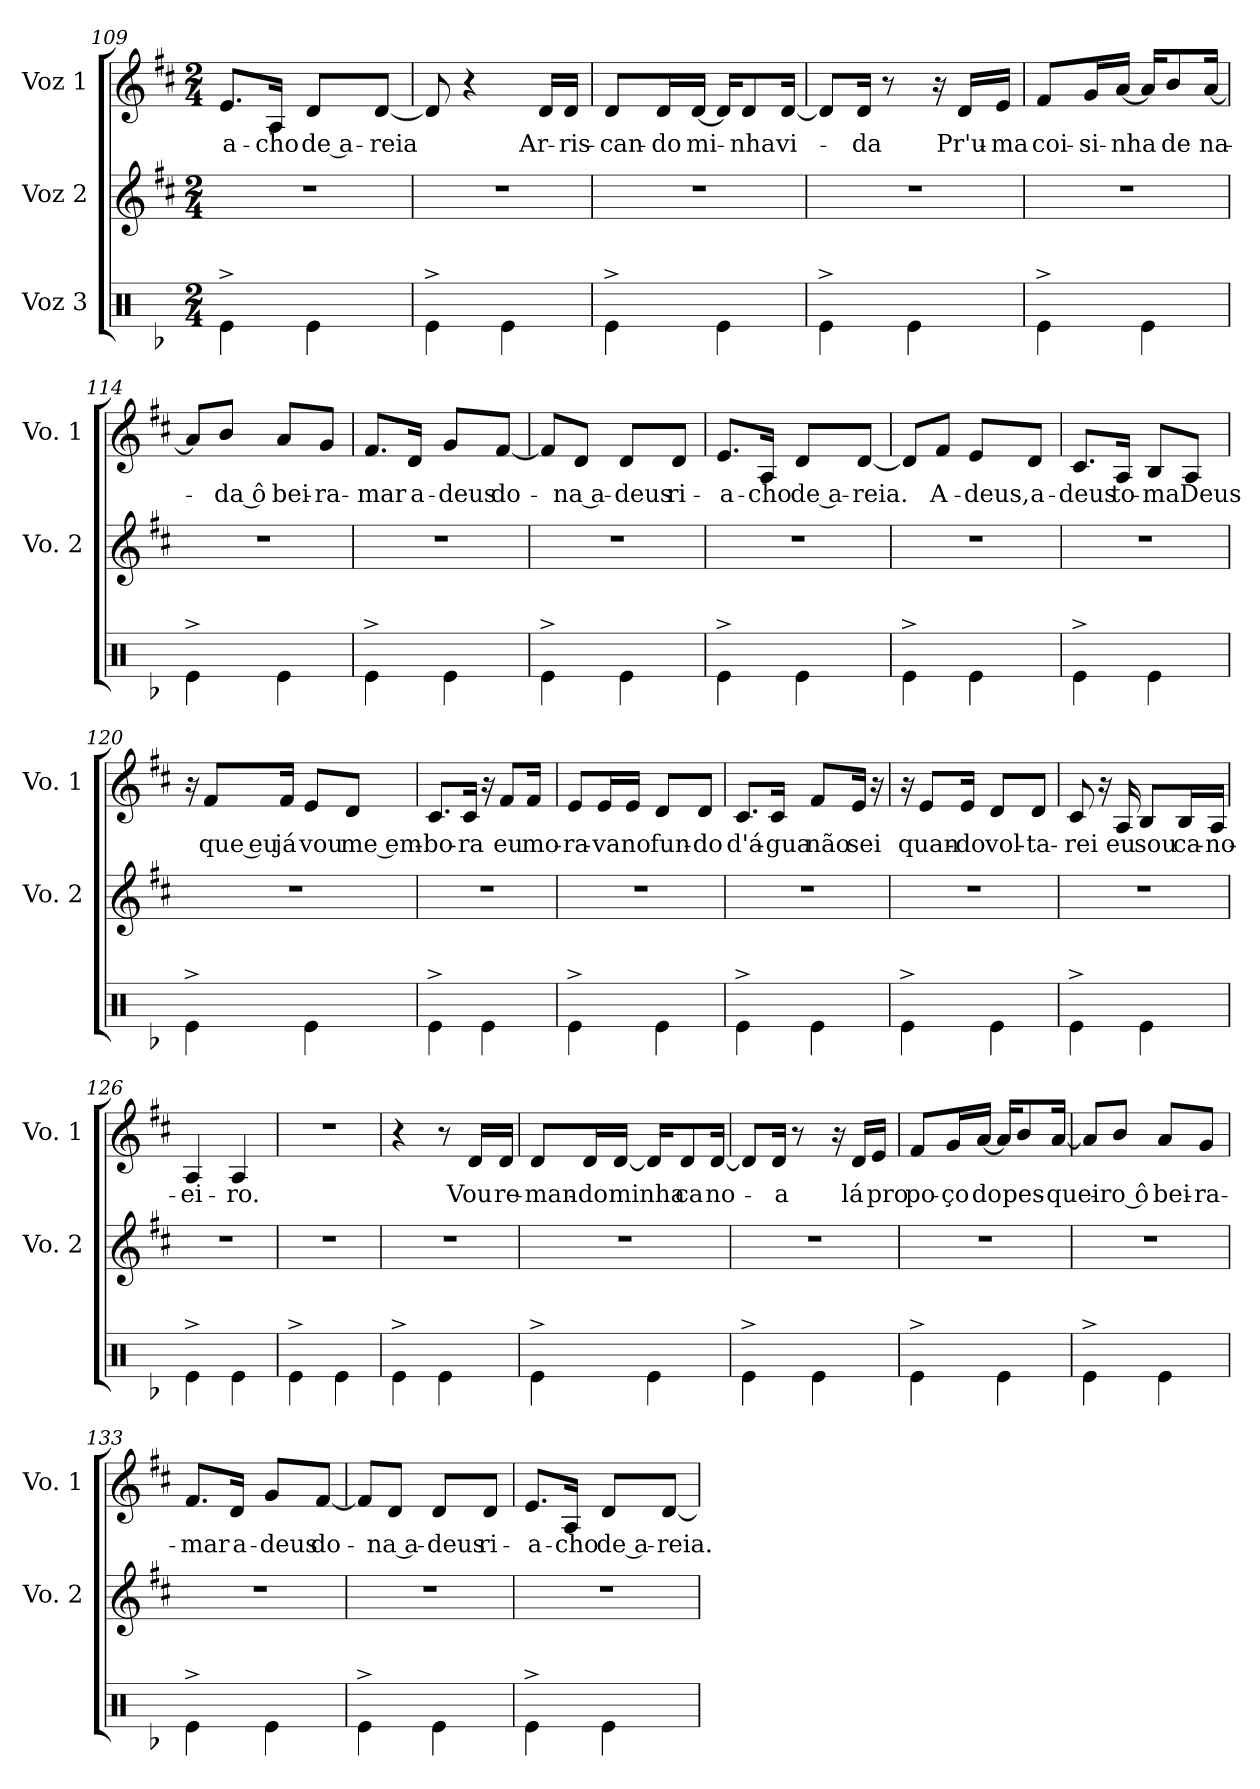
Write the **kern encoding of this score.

**kern	**kern	**kern	**text
*part3	*part2	*part1	*part1
*staff3	*staff2	*staff1	*staff1
*I"Voz 3	*I"Voz 2	*I"Voz 1	*
*	*I'Vo. 2	*I'Vo. 1	*
*clefX	*clefG2	*clefG2	*
*k[b-]	*k[f#c#]	*k[f#c#]	*
*M2/4	*M2/4	*M2/4	*
=109	=109	=109	=109
!	!	!	!LO:LY:b
4Re^\	2r	8.e/L	-a-
!	!	!	!LO:LY:b
.	.	16A/Jk	-cho
!	!	!	!LO:LY:b
4Re\	.	8d/L	de a-
!	!	!	!LO:LY:b
.	.	[8d/J	-reia
=110	=110	=110	=110
4Re^\	2r	8d/]	.
.	.	4r	.
4Re\	.	.	.
!	!	!	!LO:LY:b
.	.	16d/LL	Ar-
!	!	!	!LO:LY:b
.	.	16d/JJ	-ris-
!!LO:LB:g=z
=111	=111	=111	=111
!	!	!	!LO:LY:b
4Re^\	2r	8d/L	-can-
!	!	!	!LO:LY:b
.	.	16d/L	-do
!	!	!	!LO:LY:b
.	.	[16d/JJ	mi-
4Re\	.	16d/KL]	.
!	!	!	!LO:LY:b
.	.	8d/	-nha
!	!	!	!LO:LY:b
.	.	[16d/Jk	vi-
=112	=112	=112	=112
4Re^\	2r	8d/L]	.
!	!	!	!LO:LY:b
.	.	16d/Jk	-da
.	.	8r	.
4Re\	.	.	.
.	.	16r	.
!	!	!	!LO:LY:b
.	.	16d/LL	Pr'u-
!	!	!	!LO:LY:b
.	.	16e/JJ	-ma
=113	=113	=113	=113
!	!	!	!LO:LY:b
4Re^\	2r	8f#/L	coi-
!	!	!	!LO:LY:b
.	.	16g/L	-si-
!	!	!	!LO:LY:b
.	.	[16a/JJ	-nha
4Re\	.	16a/KL]	.
!	!	!	!LO:LY:b
.	.	8b/	de
!	!	!	!LO:LY:b
.	.	[16a/Jk	na-
=114	=114	=114	=114
4Re^\	2r	8a/L]	.
!	!	!	!LO:LY:b
.	.	8b/J	-da ô
!	!	!	!LO:LY:b
4Re\	.	8a/L	bei-
!	!	!	!LO:LY:b
.	.	8g/J	-ra-
=115	=115	=115	=115
!	!	!	!LO:LY:b
4Re^\	2r	8.f#/L	-mar
!	!	!	!LO:LY:b
.	.	16d/Jk	a-
!	!	!	!LO:LY:b
4Re\	.	8g/L	-deus
!	!	!	!LO:LY:b
.	.	[8f#/J	do-
!!LO:LB:g=z
=116	=116	=116	=116
4Re^\	2r	8f#/L]	.
!	!	!	!LO:LY:b
.	.	8d/J	-na a-
!	!	!	!LO:LY:b
4Re\	.	8d/L	-deus
!	!	!	!LO:LY:b
.	.	8d/J	ri-
=117	=117	=117	=117
!	!	!	!LO:LY:b
4Re^\	2r	8.e/L	-a-
!	!	!	!LO:LY:b
.	.	16A/Jk	-cho
!	!	!	!LO:LY:b
4Re\	.	8d/L	de a-
!	!	!	!LO:LY:b
.	.	[8d/J	-reia.
=118	=118	=118	=118
4Re^\	2r	8d/L]	.
!	!	!	!LO:LY:b
.	.	8f#/J	A-
!	!	!	!LO:LY:b
4Re\	.	8e/L	-deus,
!	!	!	!LO:LY:b
.	.	8d/J	a-
=119	=119	=119	=119
!	!	!	!LO:LY:b
4Re^\	2r	8.c#/L	-deus
!	!	!	!LO:LY:b
.	.	16A/Jk	to-
!	!	!	!LO:LY:b
4Re\	.	8B/L	-ma
!	!	!	!LO:LY:b
.	.	8A/J	Deus
=120	=120	=120	=120
4Re^\	2r	16r	.
!	!	!	!LO:LY:b
.	.	8f#/L	que eu
!	!	!	!LO:LY:b
.	.	16f#/Jk	já
!	!	!	!LO:LY:b
4Re\	.	8e/L	vou
!	!	!	!LO:LY:b
.	.	8d/J	me em-
!!LO:LB:g=z
=121	=121	=121	=121
!	!	!	!LO:LY:b
4Re^\	2r	8.c#/L	-bo-
!	!	!	!LO:LY:b
.	.	16c#/Jk	-ra
4Re\	.	16r	.
!	!	!	!LO:LY:b
.	.	8f#/L	eu
!	!	!	!LO:LY:b
.	.	16f#/Jk	mo-
=122	=122	=122	=122
!	!	!	!LO:LY:b
4Re^\	2r	8e/L	-ra-
!	!	!	!LO:LY:b
.	.	16e/L	-va
!	!	!	!LO:LY:b
.	.	16e/JJ	no
!	!	!	!LO:LY:b
4Re\	.	8d/L	fun-
!	!	!	!LO:LY:b
.	.	8d/J	-do
=123	=123	=123	=123
!	!	!	!LO:LY:b
4Re^\	2r	8.c#/L	d'á-
!	!	!	!LO:LY:b
.	.	16c#/Jk	-gua
!	!	!	!LO:LY:b
4Re\	.	8f#/L	não
!	!	!	!LO:LY:b
.	.	16e/Jk	sei
.	.	16r	.
=124	=124	=124	=124
4Re^\	2r	16r	.
!	!	!	!LO:LY:b
.	.	8e/L	quan-
!	!	!	!LO:LY:b
.	.	16e/Jk	-do
!	!	!	!LO:LY:b
4Re\	.	8d/L	vol-
!	!	!	!LO:LY:b
.	.	8d/J	-ta-
=125	=125	=125	=125
!	!	!	!LO:LY:b
4Re^\	2r	8c#/	-rei
.	.	16r	.
!	!	!	!LO:LY:b
.	.	16A/	eu
!	!	!	!LO:LY:b
4Re\	.	8B/L	sou
!	!	!	!LO:LY:b
.	.	16B/L	ca-
!	!	!	!LO:LY:b
.	.	16A/JJ	-no-
!!LO:PB:g=z
=126	=126	=126	=126
!	!	!	!LO:LY:b
4Re^\	2r	4A/	-ei-
!	!	!	!LO:LY:b
4Re\	.	4A/	-ro.
=127	=127	=127	=127
4Re^\	2r	2r	.
4Re\	.	.	.
=128	=128	=128	=128
4Re^\	2r	4r	.
4Re\	.	8r	.
!	!	!	!LO:LY:b
.	.	16d/LL	Vou
!	!	!	!LO:LY:b
.	.	16d/JJ	re-
=129	=129	=129	=129
!	!	!	!LO:LY:b
4Re^\	2r	8d/L	-man-
!	!	!	!LO:LY:b
.	.	16d/L	-do
!	!	!	!LO:LY:b
.	.	[16d/JJ	minha
4Re\	.	16d/KL]	.
!	!	!	!LO:LY:b
.	.	8d/	ca
!	!	!	!LO:LY:b
.	.	[16d/Jk	no-
=130	=130	=130	=130
4Re^\	2r	8d/L]	.
!	!	!	!LO:LY:b
.	.	16d/Jk	-a
.	.	8r	.
4Re\	.	.	.
.	.	16r	.
!	!	!	!LO:LY:b
.	.	16d/LL	lá
!	!	!	!LO:LY:b
.	.	16e/JJ	pro
=131	=131	=131	=131
!	!	!	!LO:LY:b
4Re^\	2r	8f#/L	po-
!	!	!	!LO:LY:b
.	.	16g/L	-ço
!	!	!	!LO:LY:b
.	.	[16a/JJ	do
4Re\	.	16a/KL]	.
!	!	!	!LO:LY:b
.	.	8b/	pes-
!	!	!	!LO:LY:b
.	.	[16a/Jk	-quei-
=132	=132	=132	=132
4Re^\	2r	8a/L]	.
!	!	!	!LO:LY:b
.	.	8b/J	-ro ô
!	!	!	!LO:LY:b
4Re\	.	8a/L	bei-
!	!	!	!LO:LY:b
.	.	8g/J	-ra-
!!LO:LB:g=z
=133	=133	=133	=133
!	!	!	!LO:LY:b
4Re^\	2r	8.f#/L	-mar
!	!	!	!LO:LY:b
.	.	16d/Jk	a-
!	!	!	!LO:LY:b
4Re\	.	8g/L	-deus
!	!	!	!LO:LY:b
.	.	[8f#/J	do-
=134	=134	=134	=134
4Re^\	2r	8f#/L]	.
!	!	!	!LO:LY:b
.	.	8d/J	-na a-
!	!	!	!LO:LY:b
4Re\	.	8d/L	-deus
!	!	!	!LO:LY:b
.	.	8d/J	ri-
=135	=135	=135	=135
!	!	!	!LO:LY:b
4Re^\	2r	8.e/L	-a-
!	!	!	!LO:LY:b
.	.	16A/Jk	-cho
!	!	!	!LO:LY:b
4Re\	.	8d/L	de a-
!	!	!	!LO:LY:b
.	.	[8d/J	-reia.
=	=	=	=
*-	*-	*-	*-
